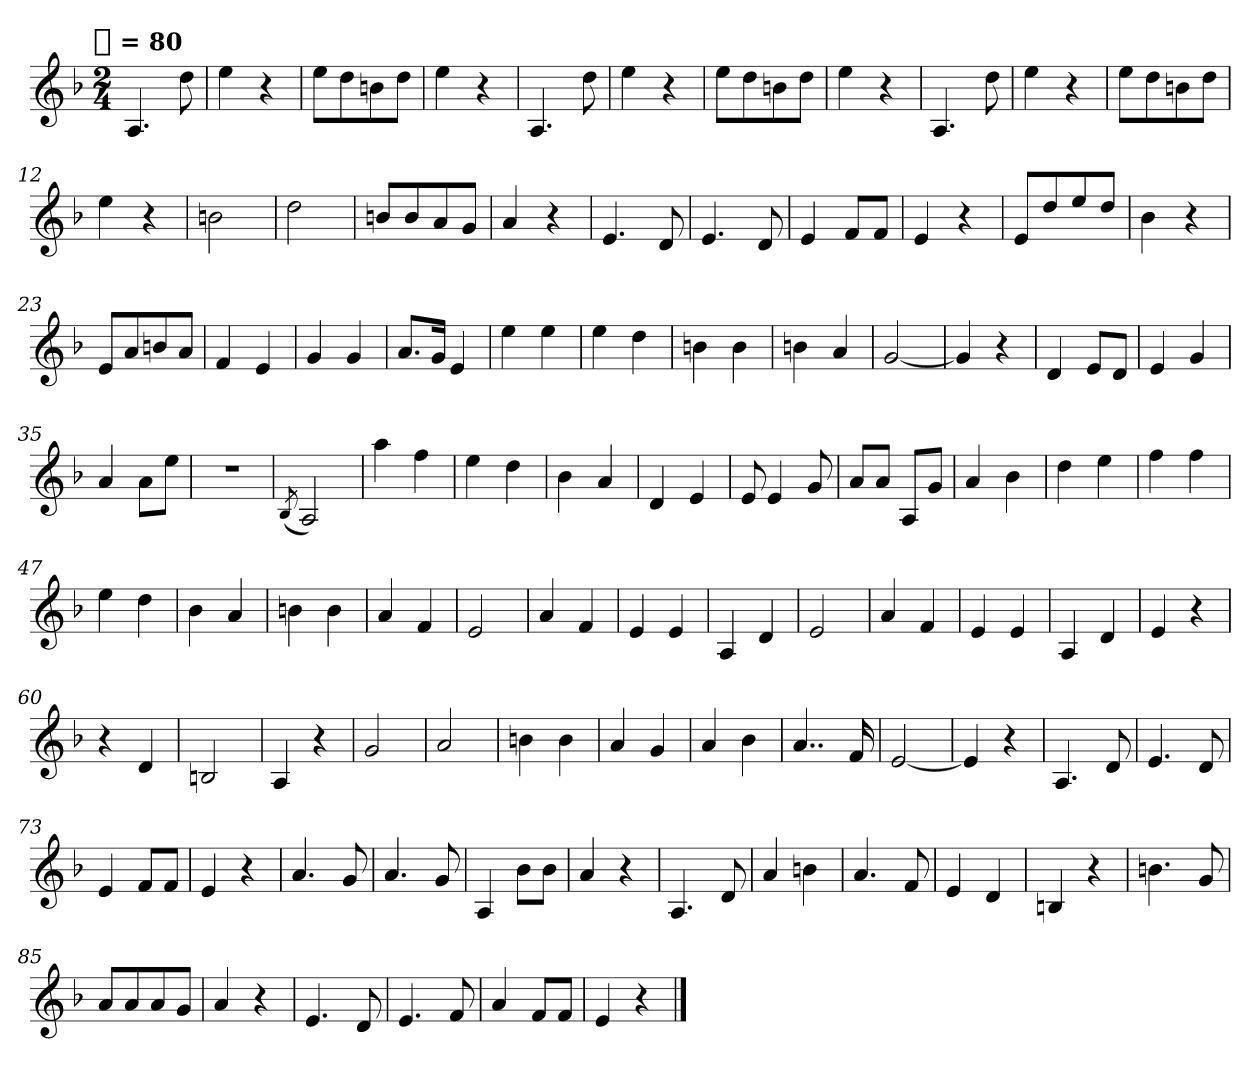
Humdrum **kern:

**kern
*part1
*staff1
*clefG2
*k[b-]
*F:
!!LO:TX:omd:t=[quarter] = 80
*M2/4
*MM80
=1
4.A
8dd
=2
4ee
4r
=3
8eeL
8dd
8bn
8ddJ
=4
4ee
4r
=5
4.A
8dd
=6
4ee
4r
=7
8eeL
8dd
8bn
8ddJ
=8
4ee
4r
=9
4.A
8dd
=10
4ee
4r
=11
8eeL
8dd
8bn
8ddJ
=12
4ee
4r
=13
2bn
=14
2dd
=15
8bnL
8b
8a
8gJ
=16
4a
4r
=17
4.e
8d
=18
4.e
8d
=19
4e
8fL
8fJ
=20
4e
4r
=21
8eL
8dd
8ee
8ddJ
=22
4b-
4r
=23
8eL
8a
8bn
8aJ
=24
4f
4e
=25
4g
4g
=26
8.aL
16gJk
4e
=27
4ee
4ee
=28
4ee
4dd
=29
4bn
4b
=30
4bn
4a
=31
[2g
=32
4g]
4r
=33
4d
8eL
8dJ
=34
4e
4g
=35
4a
8aL
8eeJ
=36
2r
=37
(8qB-/
2A)
=38
4aa
4ff
=39
4ee
4dd
=40
4b-
4a
=41
4d
4e
=42
8e
4e
8g
=43
8aL
8aJ
8AL
8gJ
=44
4a
4b-
=45
4dd
4ee
=46
4ff
4ff
=47
4ee
4dd
=48
4b-
4a
=49
4bn
4b
=50
4a
4f
=51
2e
=52
4a
4f
=53
4e
4e
=54
4A
4d
=55
2e
=56
4a
4f
=57
4e
4e
=58
4A
4d
=59
4e
4r
=60
4r
4d
=61
2Bn
=62
4A
4r
=63
2g
=64
2a
=65
4bn
4b
=66
4a
4g
=67
4a
4b-
=68
4..a
16f
=69
[2e
=70
4e]
4r
=71
4.A
8d
=72
4.e
8d
=73
4e
8fL
8fJ
=74
4e
4r
=75
4.a
8g
=76
4.a
8g
=77
4A
8b-L
8b-J
=78
4a
4r
=79
4.A
8d
=80
4a
4bn
=81
4.a
8f
=82
4e
4d
=83
4Bn
4r
=84
4.bn
8g
=85
8aL
8a
8a
8gJ
=86
4a
4r
=87
4.e
8d
=88
4.e
8f
=89
4a
8fL
8fJ
=90
4e
4r
==
*-
